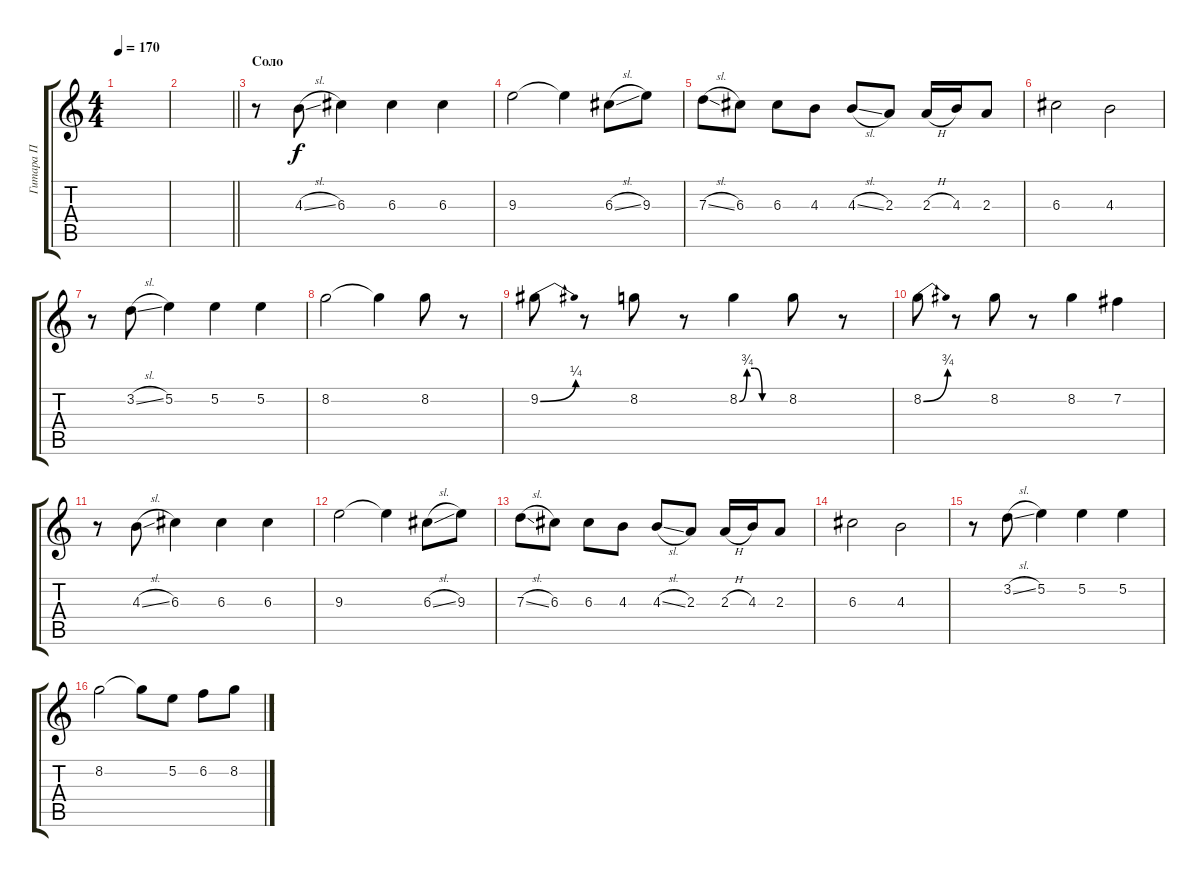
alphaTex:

\track ("Гитара П" "Гитара П") {instrument overdrivenguitar}
\staff {score tabs}
\tuning (E4 B3 G3 D3 A2 E2) {hide}
\ts (4 4)
\tempo 170
\clef g2
\ks c
|
\barLineRight lightlight
|
\section ("" "Соло")
r.8 4.3{sl}.8 6.3.4 6.3.4 6.3.4 |
9.3.2 9.3{t}.4 6.3{sl}.8 9.3.8 |
7.3{sl}.8 6.3.8 6.3.8 4.3.8 4.3{sl}.8 2.3.8 2.3{h}.16 4.3.16 2.3.8 |
6.3.2 4.3.2 |
r.8 3.2{sl}.8 5.2.4 5.2.4 5.2.4 |
8.2.2 8.2{t}.4 8.2.8 r.8 |
9.2{be (bend 0 0 60 1)}.8 r.8 8.2.8 r.8 8.2{be (custom 0 0 10 3 20 3 30 0 60 0)}.4 8.2.8 r.8 |
8.2{be (bend 0 0 60 3)}.8 r.8 8.2.8 r.8 8.2.4 7.2.4 |
r.8 4.3{sl}.8 6.3.4 6.3.4 6.3.4 |
9.3.2 9.3{t}.4 6.3{sl}.8 9.3.8 |
7.3{sl}.8 6.3.8 6.3.8 4.3.8 4.3{sl}.8 2.3.8 2.3{h}.16 4.3.16 2.3.8 |
6.3.2 4.3.2 |
r.8 3.2{sl}.8 5.2.4 5.2.4 5.2.4 |
8.2.2 8.2{t}.8 5.2.8 6.2.8 8.2.8
